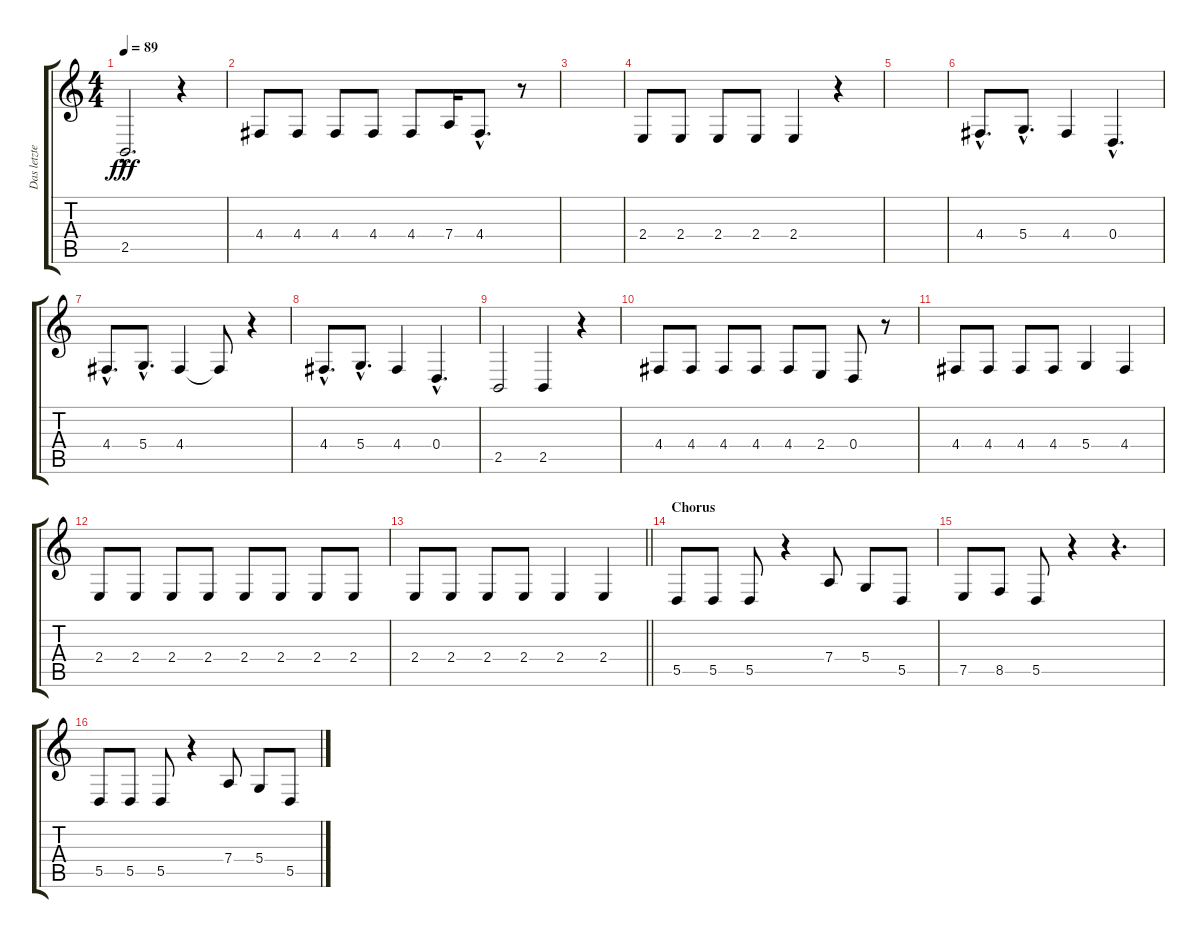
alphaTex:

\track ("Das letzte Einhorn" "Das letzte") {instrument choiraahs}
\staff {score tabs}
\tuning (E4 B3 G3 D3 A2 D2) {hide}
\ts (4 4)
\tempo 89
\clef g2
\ks c
2.5{hac}.2{d dy fff} r.4 |
4.4.8 4.4.8 4.4.8 4.4.8 4.4.8 7.4.16 4.4{hac}.8{d} r.8 |
|
2.4.8 2.4.8 2.4.8 2.4.8 2.4.4 r.4 |
|
4.4{hac}.8{d} 5.4{hac}.8{d} 4.4.4 0.4{hac}.4{d} |
4.4{hac}.8{d} 5.4{hac}.8{d} 4.4.4 4.4{t}.8 r.4 |
4.4{hac}.8{d} 5.4{hac}.8{d} 4.4.4 0.4{hac}.4{d} |
2.5.2 2.5.4 r.4 |
4.4.8 4.4.8 4.4.8 4.4.8 4.4.8 2.4.8 0.4.8 r.8 |
4.4.8 4.4.8 4.4.8 4.4.8 5.4.4 4.4.4 |
2.4.8 2.4.8 2.4.8 2.4.8 2.4.8 2.4.8 2.4.8 2.4.8 |
\barLineRight lightlight
2.4.8 2.4.8 2.4.8 2.4.8 2.4.4 2.4.4 |
\section ("" "Chorus")
5.5.8 5.5.8 5.5.8 r.4 7.4.8 5.4.8 5.5.8 |
7.5.8 8.5.8 5.5.8 r.4 r.4{d} |
5.5.8 5.5.8 5.5.8 r.4 7.4.8 5.4.8 5.5.8
